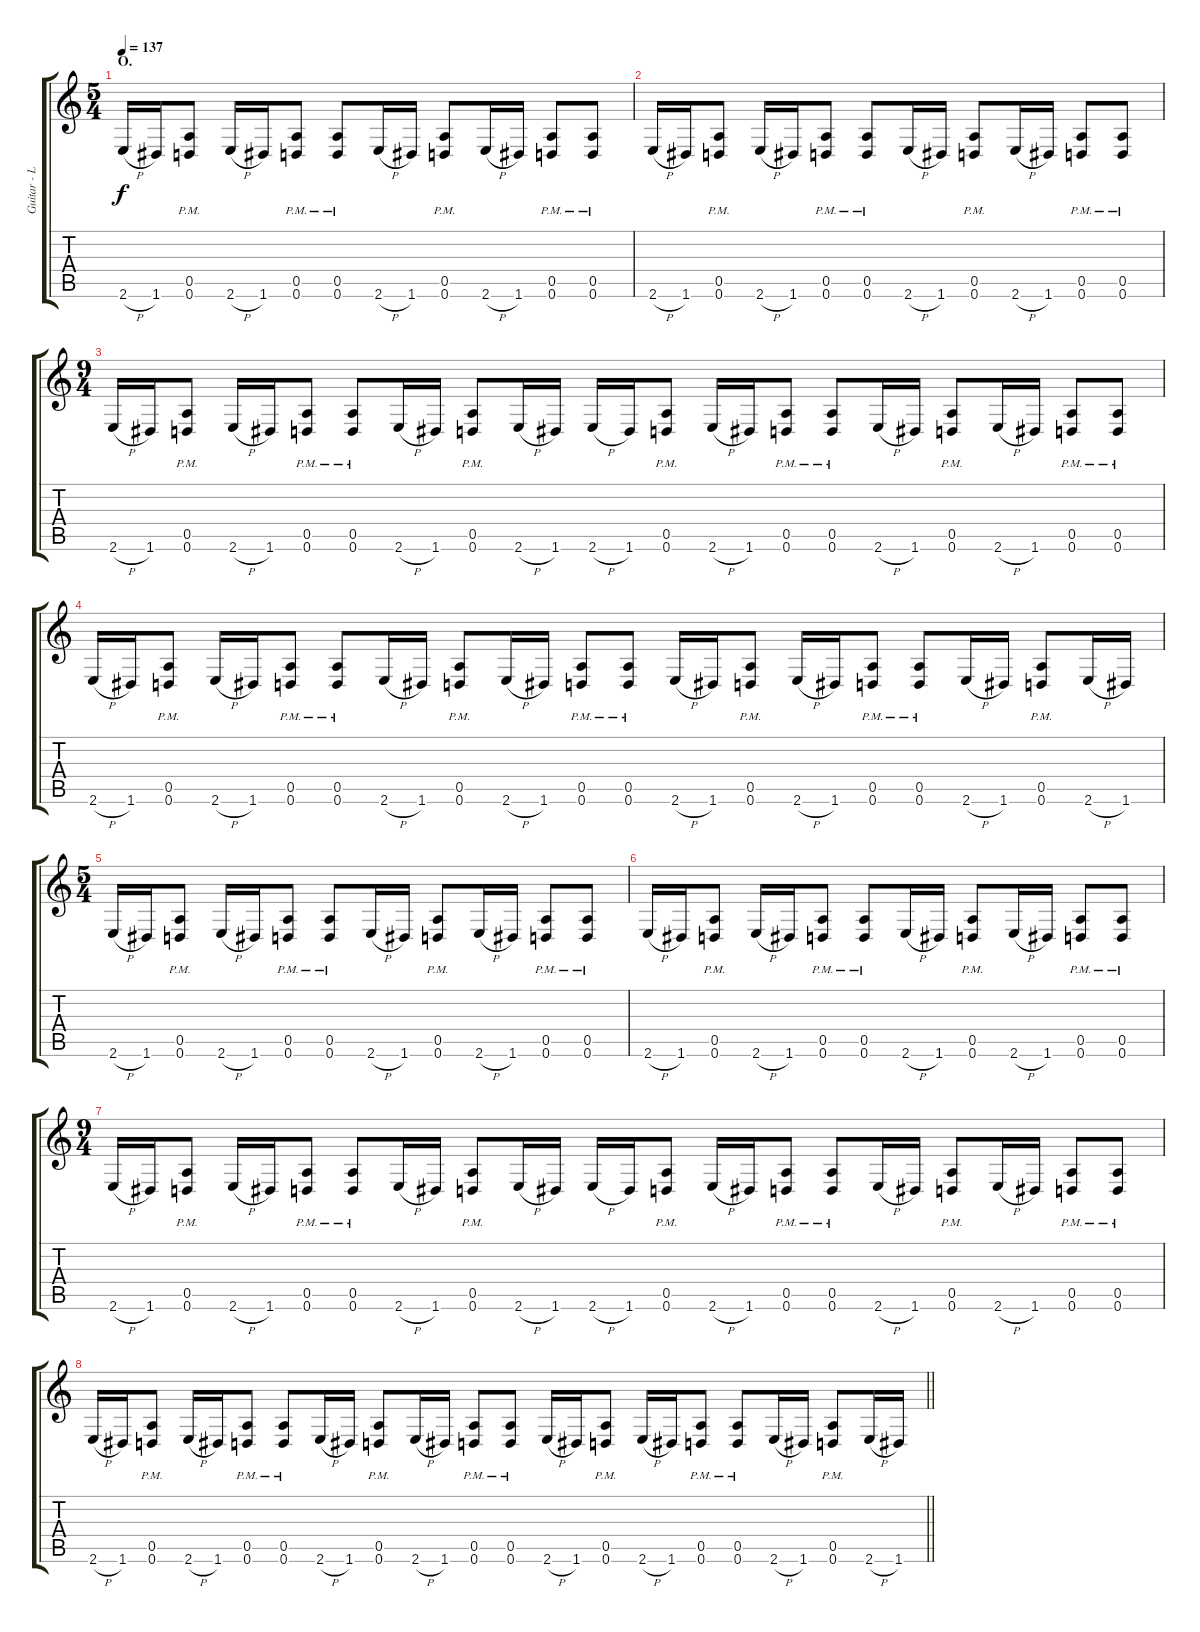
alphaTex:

\track ("Guitar - Left" "Guitar - L") {instrument distortionguitar}
\staff {score tabs}
\tuning (E4 B3 G3 D3 A2 D2) {hide}
\ts (5 4)
\section ("" "O.")
\tempo 137
\clef g2
\ks c
2.6{h}.16{dy f} 1.6.16 (0.5{pm} 0.6{pm}).8 2.6{h}.16 1.6.16 (0.5{pm} 0.6{pm}).8 (0.5{pm} 0.6{pm}).8 2.6{h}.16 1.6.16 (0.5{pm} 0.6{pm}).8 2.6{h}.16 1.6.16 (0.5{pm} 0.6{pm}).8 (0.5{pm} 0.6{pm}).8 |
2.6{h}.16 1.6.16 (0.5{pm} 0.6{pm}).8 2.6{h}.16 1.6.16 (0.5{pm} 0.6{pm}).8 (0.5{pm} 0.6{pm}).8 2.6{h}.16 1.6.16 (0.5{pm} 0.6{pm}).8 2.6{h}.16 1.6.16 (0.5{pm} 0.6{pm}).8 (0.5{pm} 0.6{pm}).8 |
\ts (9 4)
2.6{h}.16 1.6.16 (0.5{pm} 0.6{pm}).8 2.6{h}.16 1.6.16 (0.5{pm} 0.6{pm}).8 (0.5{pm} 0.6{pm}).8 2.6{h}.16 1.6.16 (0.5{pm} 0.6{pm}).8 2.6{h}.16 1.6.16 2.6{h}.16 1.6.16 (0.5{pm} 0.6{pm}).8 2.6{h}.16 1.6.16 (0.5{pm} 0.6{pm}).8 (0.5{pm} 0.6{pm}).8 2.6{h}.16 1.6.16 (0.5{pm} 0.6{pm}).8 2.6{h}.16 1.6.16 (0.5{pm} 0.6{pm}).8 (0.5{pm} 0.6{pm}).8 |
2.6{h}.16 1.6.16 (0.5{pm} 0.6{pm}).8 2.6{h}.16 1.6.16 (0.5{pm} 0.6{pm}).8 (0.5{pm} 0.6{pm}).8 2.6{h}.16 1.6.16 (0.5{pm} 0.6{pm}).8 2.6{h}.16 1.6.16 (0.5{pm} 0.6{pm}).8 (0.5{pm} 0.6{pm}).8 2.6{h}.16 1.6.16 (0.5{pm} 0.6{pm}).8 2.6{h}.16 1.6.16 (0.5{pm} 0.6{pm}).8 (0.5{pm} 0.6{pm}).8 2.6{h}.16 1.6.16 (0.5{pm} 0.6{pm}).8 2.6{h}.16 1.6.16 |
\ts (5 4)
2.6{h}.16 1.6.16 (0.5{pm} 0.6{pm}).8 2.6{h}.16 1.6.16 (0.5{pm} 0.6{pm}).8 (0.5{pm} 0.6{pm}).8 2.6{h}.16 1.6.16 (0.5{pm} 0.6{pm}).8 2.6{h}.16 1.6.16 (0.5{pm} 0.6{pm}).8 (0.5{pm} 0.6{pm}).8 |
2.6{h}.16 1.6.16 (0.5{pm} 0.6{pm}).8 2.6{h}.16 1.6.16 (0.5{pm} 0.6{pm}).8 (0.5{pm} 0.6{pm}).8 2.6{h}.16 1.6.16 (0.5{pm} 0.6{pm}).8 2.6{h}.16 1.6.16 (0.5{pm} 0.6{pm}).8 (0.5{pm} 0.6{pm}).8 |
\ts (9 4)
2.6{h}.16 1.6.16 (0.5{pm} 0.6{pm}).8 2.6{h}.16 1.6.16 (0.5{pm} 0.6{pm}).8 (0.5{pm} 0.6{pm}).8 2.6{h}.16 1.6.16 (0.5{pm} 0.6{pm}).8 2.6{h}.16 1.6.16 2.6{h}.16 1.6.16 (0.5{pm} 0.6{pm}).8 2.6{h}.16 1.6.16 (0.5{pm} 0.6{pm}).8 (0.5{pm} 0.6{pm}).8 2.6{h}.16 1.6.16 (0.5{pm} 0.6{pm}).8 2.6{h}.16 1.6.16 (0.5{pm} 0.6{pm}).8 (0.5{pm} 0.6{pm}).8 |
\barLineRight lightlight
2.6{h}.16 1.6.16 (0.5{pm} 0.6{pm}).8 2.6{h}.16 1.6.16 (0.5{pm} 0.6{pm}).8 (0.5{pm} 0.6{pm}).8 2.6{h}.16 1.6.16 (0.5{pm} 0.6{pm}).8 2.6{h}.16 1.6.16 (0.5{pm} 0.6{pm}).8 (0.5{pm} 0.6{pm}).8 2.6{h}.16 1.6.16 (0.5{pm} 0.6{pm}).8 2.6{h}.16 1.6.16 (0.5{pm} 0.6{pm}).8 (0.5{pm} 0.6{pm}).8 2.6{h}.16 1.6.16 (0.5{pm} 0.6{pm}).8 2.6{h}.16 1.6.16
